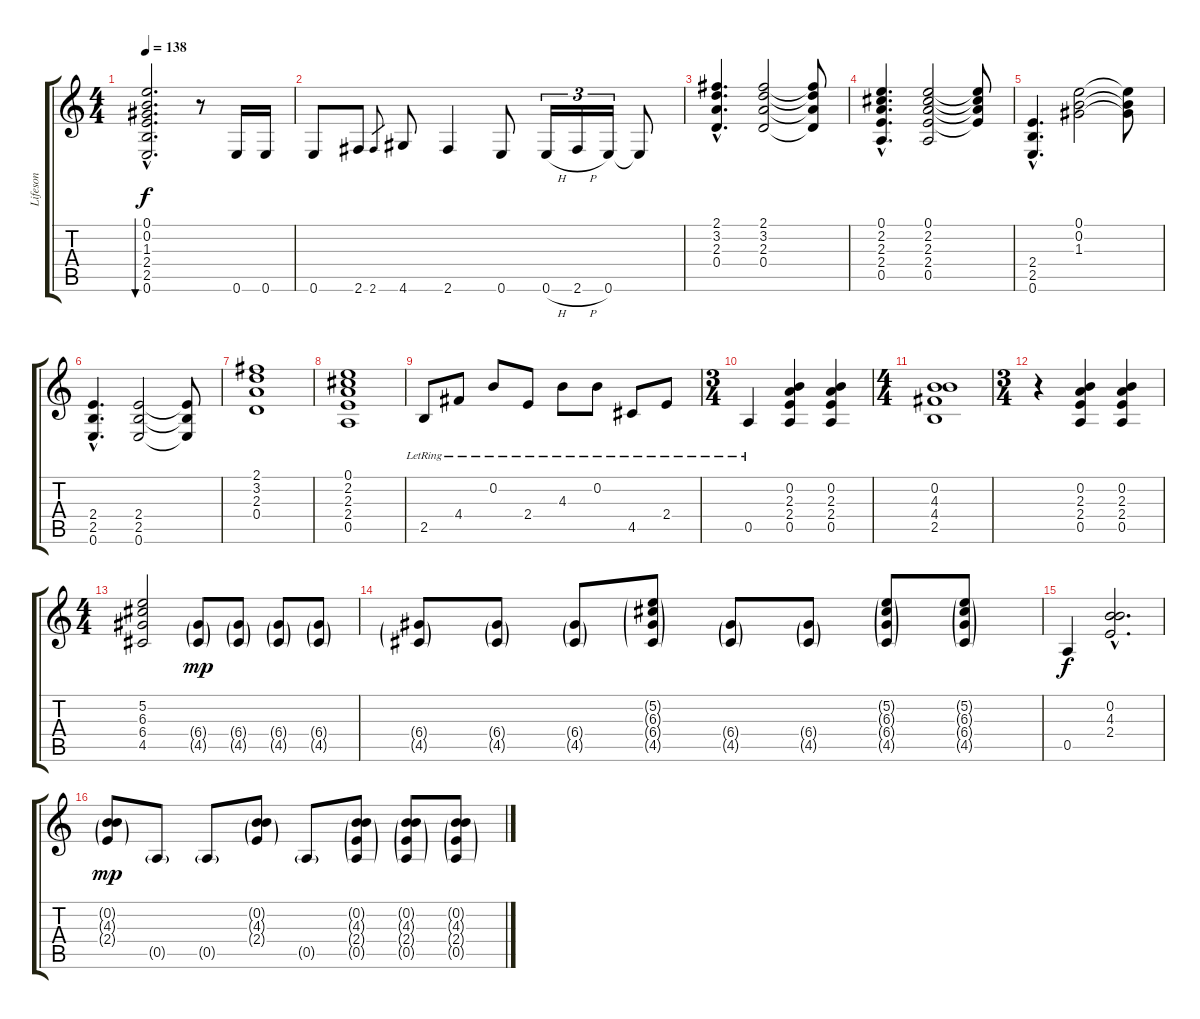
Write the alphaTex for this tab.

\track ("Lifeson" "Lifeson") {instrument electricguitarclean}
\staff {score tabs}
\tuning (E4 B3 G3 D3 A2 E2) {hide}
\ts (4 4)
\tempo 138
\clef g2
\ks c
(0.1{hac} 0.2{hac} 1.3{hac} 2.4{hac} 2.5{hac} 0.6{hac}).2{d bu 120 dy f} r.8 0.6.16 0.6.16 |
0.6.8 2.6.8 2.6.8{gr} 4.6.8 2.6.4 0.6.8 0.6{h}.16{tu (3 2)} 2.6{h}.16{tu (3 2)} 0.6.16{tu (3 2)} 0.6{t}.8 |
(2.1{hac} 3.2{hac} 2.3{hac} 0.4{hac}).4{d} (2.1 3.2 2.3 0.4).2 (2.1{t} 3.2{t} 2.3{t} 0.4{t}).8 |
(0.1{hac} 2.2{hac} 2.3{hac} 2.4{hac} 0.5{hac}).4{d} (0.1 2.2 2.3 2.4 0.5).2 (0.1{t} 2.2{t} 2.3{t} 2.4{t}).8 |
(2.4{hac} 2.5{hac} 0.6{hac}).4{d} (0.1 0.2 1.3).2 (0.1{t} 0.2{t} 1.3{t}).8 |
(2.4{hac} 2.5{hac} 0.6{hac}).4{d} (2.4 2.5 0.6).2 (2.4{t} 2.5{t} 0.6{t}).8 |
(2.1 3.2 2.3 0.4).1 |
(0.1 2.2 2.3 2.4 0.5).1 |
2.5{lr}.8 4.4{lr}.8 0.2{lr}.8 2.4{lr}.8 4.3{lr}.8 0.2{lr}.8 4.5{lr}.8 2.4{lr}.8 |
\ts (3 4)
0.5{lr}.4 (0.2 2.3 2.4 0.5).4 (0.2 2.3 2.4 0.5).4 |
\ts (4 4)
(0.2 4.3 4.4 2.5).1 |
\ts (3 4)
r.4 (0.2 2.3 2.4 0.5).4 (0.2 2.3 2.4 0.5).4 |
\ts (4 4)
(5.2 6.3 6.4 4.5).2 (6.4{g} 4.5{g}).8{dy mp} (6.4{g} 4.5{g}).8 (6.4{g} 4.5{g}).8 (6.4{g} 4.5{g}).8 |
(6.4{g} 4.5{g}).8 (6.4{g} 4.5{g}).8 (6.4{g} 4.5{g}).8 (5.2{g} 6.3{g} 6.4{g} 4.5{g}).8 (6.4{g} 4.5{g}).8 (6.4{g} 4.5{g}).8 (5.2{g} 6.3{g} 6.4{g} 4.5{g}).8 (5.2{g} 6.3{g} 6.4{g} 4.5{g}).8 |
0.5.4{dy f} (0.2{hac} 4.3{hac} 2.4{hac}).2{d} |
(0.2{g} 4.3{g} 2.4{g}).8{dy mp} 0.5{g}.8 0.5{g}.8 (0.2{g} 4.3{g} 2.4{g}).8 0.5{g}.8 (0.2{g} 4.3{g} 2.4{g} 0.5{g}).8 (0.2{g} 4.3{g} 2.4{g} 0.5{g}).8 (0.2{g} 4.3{g} 2.4{g} 0.5{g}).8
